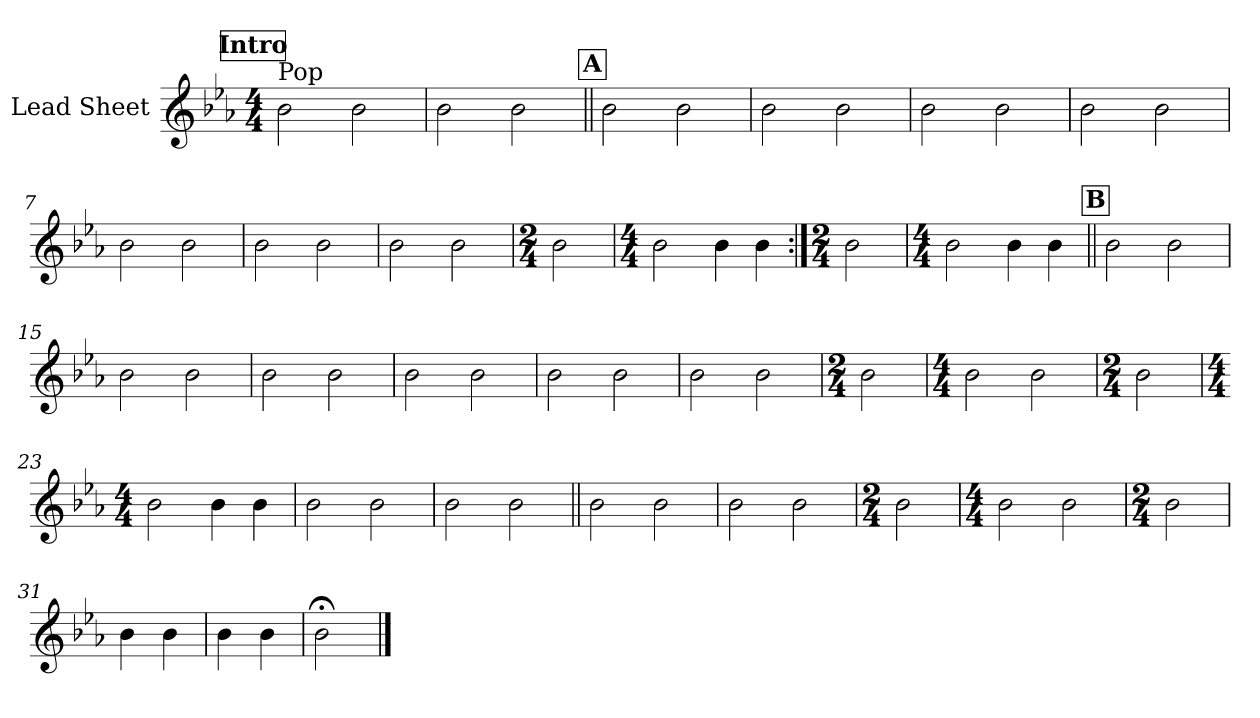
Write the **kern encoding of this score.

**kern
*part1
*staff1
*I"Lead Sheet
*clefG2
*k[b-e-a-]
*E-:
*M4/4
*MM65
!!LO:REH:place=s1:a:fs=14:t=Intro
=1
!LO:TX:a:t=Pop
2b-\
2b-\
=2
2b-\
2b-\
!!LO:LB:g=z
!!LO:REH:place=s1:a:fs=14:t=A
=3||
2b-\
2b-\
=4
2b-\
2b-\
=5
2b-\
2b-\
=6
2b-\
2b-\
!!LO:LB:g=z
=7
2b-\
2b-\
=8
2b-\
2b-\
=9
2b-\
2b-\
=10
*M2/4
2b-\
!!LO:LB:g=z
=11
*M4/4
2b-\
4b-\
4b-\
=12:|!
*M2/4
2b-\
=13
*M4/4
2b-\
4b-\
4b-\
!!LO:LB:g=z
!!LO:REH:place=s1:a:fs=14:t=B
=14||
2b-\
2b-\
=15
2b-\
2b-\
=16
2b-\
2b-\
=17
2b-\
2b-\
!!LO:LB:g=z
=18
2b-\
2b-\
=19
2b-\
2b-\
=20
*M2/4
2b-\
=21
*M4/4
2b-\
2b-\
!!LO:LB:g=z
=22
*M2/4
2b-\
=23
*M4/4
2b-\
4b-\
4b-\
=24
2b-\
2b-\
=25
2b-\
2b-\
!!LO:LB:g=z
=26||
2b-\
2b-\
=27
2b-\
2b-\
=28
*M2/4
2b-\
=29
*M4/4
2b-\
2b-\
!!LO:LB:g=z
=30
*M2/4
2b-\
=31
4b-\
4b-\
=32
4b-\
4b-\
=33
2b-;<\
==
*-
